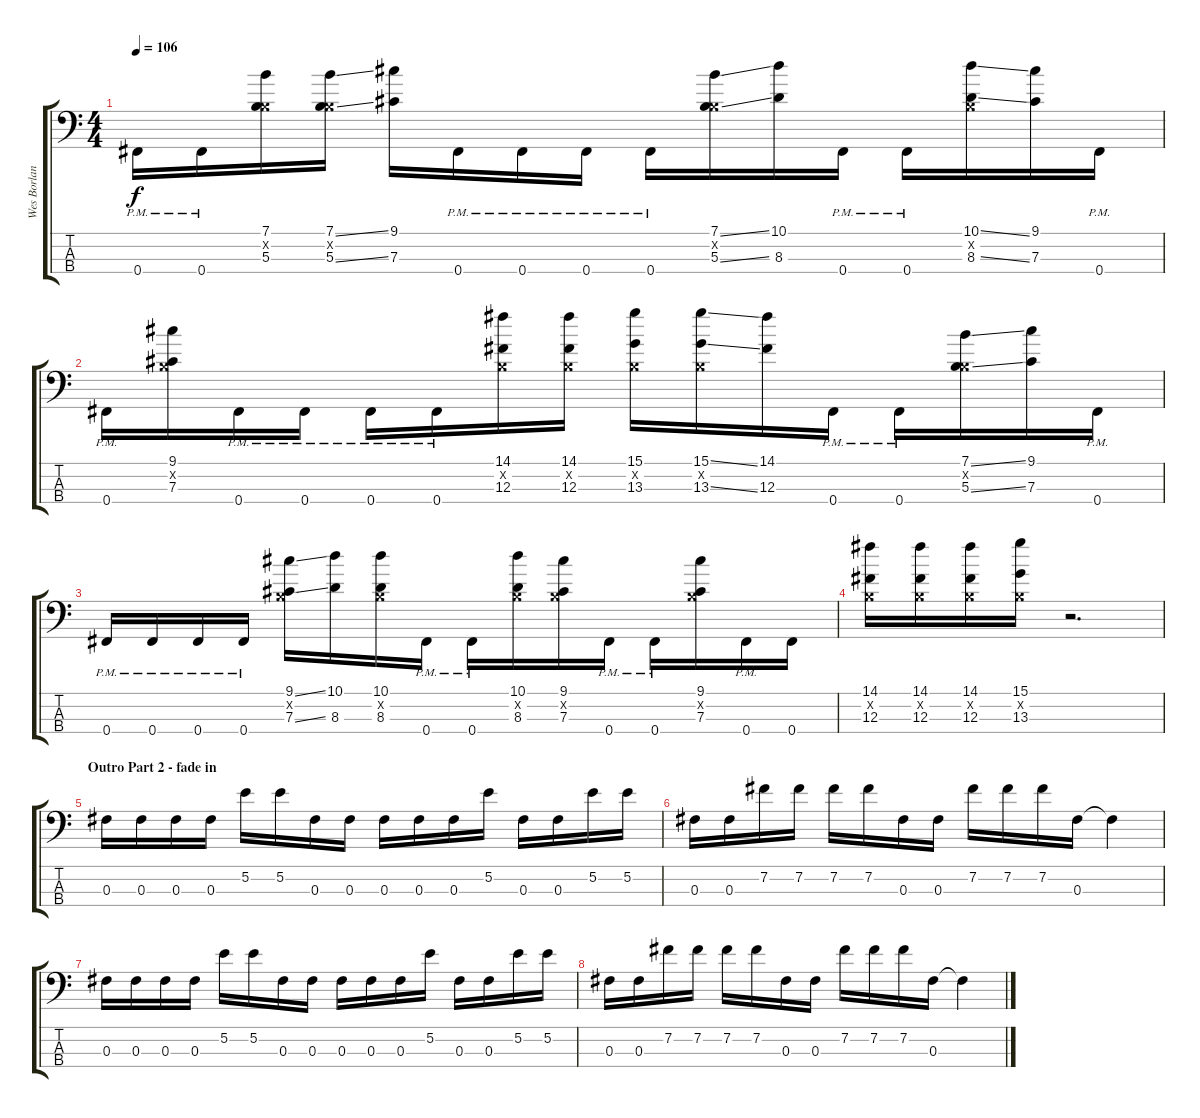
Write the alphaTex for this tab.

\track ("Wes Borland - Bass Guitar" "Wes Borlan") {instrument electricguitarclean}
\staff {score tabs}
\tuning (E3 B2 Gb2 Gb1) {hide}
\ts (4 4)
\tempo 106
\clef f4
\ks c
0.4{pm}.16{dy f} 0.4{pm}.16 (7.1 0.2{x} 5.3).16 (7.1{ss} 0.2{x} 5.3{ss}).16 (9.1 7.3).16 0.4{pm}.16 0.4{pm}.16 0.4{pm}.16 0.4{pm}.16 (7.1{ss} 0.2{x} 5.3{ss}).16 (10.1 8.3).16 0.4{pm}.16 0.4{pm}.16 (10.1{ss} 0.2{x} 8.3{ss}).16 (9.1 7.3).16 0.4{pm}.16 |
0.4{pm}.16 (9.1 0.2{x} 7.3).16 0.4{pm}.16 0.4{pm}.16 0.4{pm}.16 0.4{pm}.16 (14.1 0.2{x} 12.3).16 (14.1 0.2{x} 12.3).16 (15.1 0.2{x} 13.3).16 (15.1{ss} 0.2{x} 13.3{ss}).16 (14.1 12.3).16 0.4{pm}.16 0.4{pm}.16 (7.1{ss} 0.2{x} 5.3{ss}).16 (9.1 7.3).16 0.4{pm}.16 |
0.4{pm}.16 0.4{pm}.16 0.4{pm}.16 0.4{pm}.16 (9.1{ss} 0.2{x} 7.3{ss}).16 (10.1 8.3).16 (10.1 0.2{x} 8.3).16 0.4{pm}.16 0.4{pm}.16 (10.1 0.2{x} 8.3).16 (9.1 0.2{x} 7.3).16 0.4{pm}.16 0.4{pm}.16 (9.1 0.2{x} 7.3).16 0.4{pm}.16 0.4.16 |
(14.1 0.2{x} 12.3).16 (14.1 0.2{x} 12.3).16 (14.1 0.2{x} 12.3).16 (15.1 0.2{x} 13.3).16 r.2{d} |
\section ("" "Outro Part 2 - fade in")
0.3.16{instrument electricguitarclean} 0.3.16 0.3.16 0.3.16 5.2.16 5.2.16 0.3.16 0.3.16 0.3.16 0.3.16 0.3.16 5.2.16 0.3.16 0.3.16 5.2.16 5.2.16 |
0.3.16 0.3.16 7.2.16 7.2.16 7.2.16 7.2.16 0.3.16 0.3.16 7.2.16 7.2.16 7.2.16 0.3.16 0.3{t}.4 |
0.3.16 0.3.16 0.3.16 0.3.16 5.2.16 5.2.16 0.3.16 0.3.16 0.3.16 0.3.16 0.3.16 5.2.16 0.3.16 0.3.16 5.2.16 5.2.16 |
0.3.16 0.3.16 7.2.16 7.2.16 7.2.16 7.2.16 0.3.16 0.3.16 7.2.16 7.2.16 7.2.16 0.3.16 0.3{t}.4
